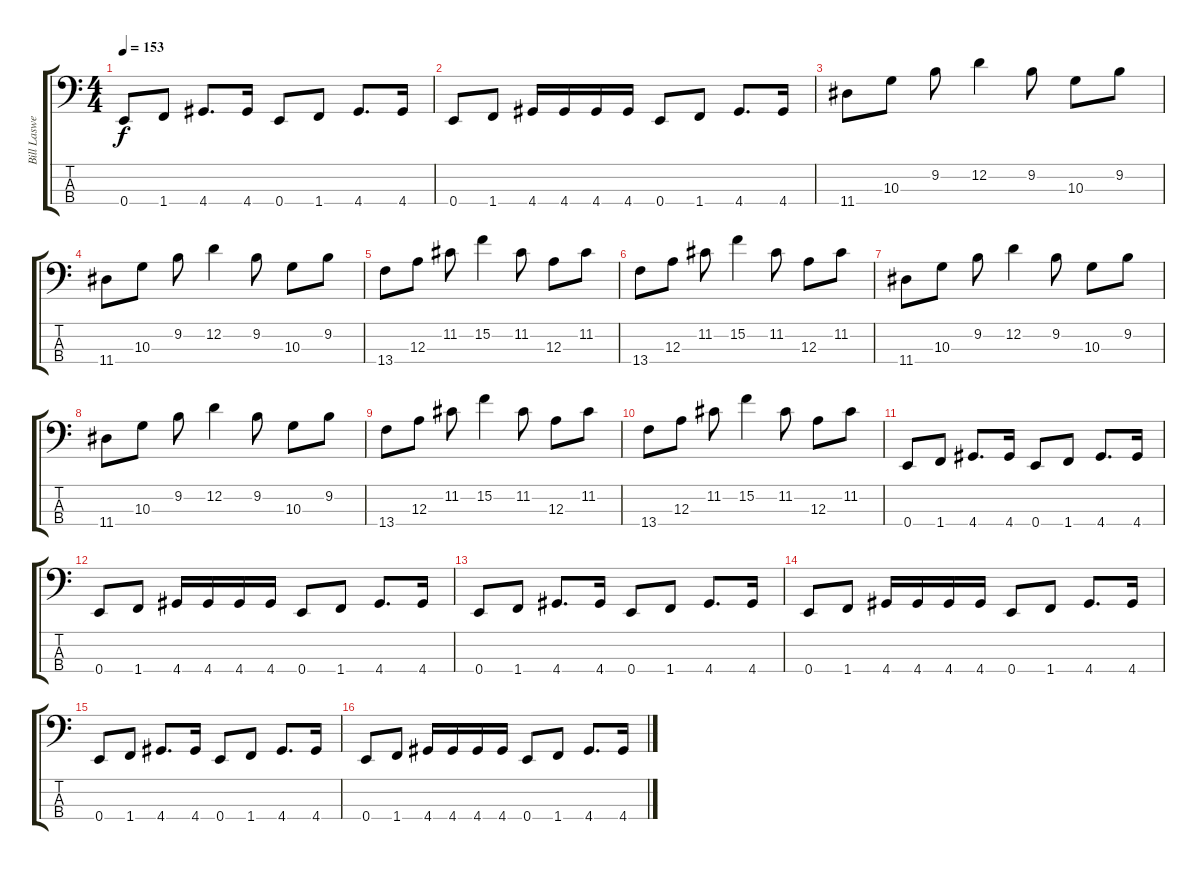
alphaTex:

\track ("Bill Laswell" "Bill Laswe") {instrument electricbasspick}
\staff {score tabs}
\tuning (G2 D2 A1 E1) {hide}
\ts (4 4)
\tempo 153
\clef f4
\ks c
0.4.8{dy f} 1.4.8 4.4.8{d} 4.4.16 0.4.8 1.4.8 4.4.8{d} 4.4.16 |
0.4.8 1.4.8 4.4.16 4.4.16 4.4.16 4.4.16 0.4.8 1.4.8 4.4.8{d} 4.4.16 |
11.4.8 10.3.8 9.2.8 12.2.4 9.2.8 10.3.8 9.2.8 |
11.4.8 10.3.8 9.2.8 12.2.4 9.2.8 10.3.8 9.2.8 |
13.4.8 12.3.8 11.2.8 15.2.4 11.2.8 12.3.8 11.2.8 |
13.4.8 12.3.8 11.2.8 15.2.4 11.2.8 12.3.8 11.2.8 |
11.4.8 10.3.8 9.2.8 12.2.4 9.2.8 10.3.8 9.2.8 |
11.4.8 10.3.8 9.2.8 12.2.4 9.2.8 10.3.8 9.2.8 |
13.4.8 12.3.8 11.2.8 15.2.4 11.2.8 12.3.8 11.2.8 |
13.4.8 12.3.8 11.2.8 15.2.4 11.2.8 12.3.8 11.2.8 |
0.4.8 1.4.8 4.4.8{d} 4.4.16 0.4.8 1.4.8 4.4.8{d} 4.4.16 |
0.4.8 1.4.8 4.4.16 4.4.16 4.4.16 4.4.16 0.4.8 1.4.8 4.4.8{d} 4.4.16 |
0.4.8 1.4.8 4.4.8{d} 4.4.16 0.4.8 1.4.8 4.4.8{d} 4.4.16 |
0.4.8 1.4.8 4.4.16 4.4.16 4.4.16 4.4.16 0.4.8 1.4.8 4.4.8{d} 4.4.16 |
0.4.8 1.4.8 4.4.8{d} 4.4.16 0.4.8 1.4.8 4.4.8{d} 4.4.16 |
0.4.8 1.4.8 4.4.16 4.4.16 4.4.16 4.4.16 0.4.8 1.4.8 4.4.8{d} 4.4.16
